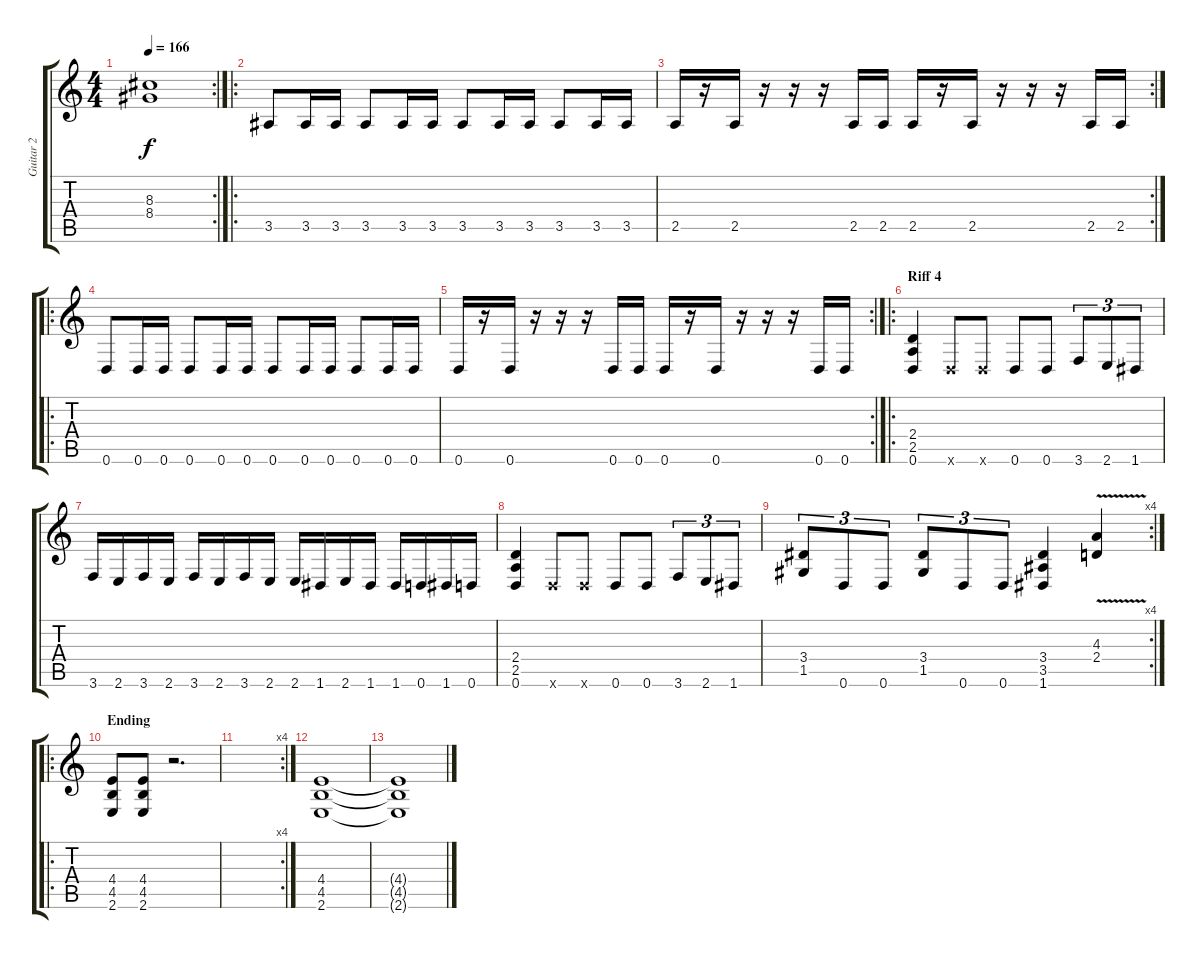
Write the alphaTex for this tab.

\track ("Guitar 2" "Guitar 2") {instrument overdrivenguitar}
\staff {score tabs}
\tuning (D4 A3 F3 C3 G2 D2) {hide}
\rc 2
\ts (4 4)
\tempo 166
\clef g2
\ks c
(8.3{t} 8.4{t}).1{dy f} |
\ro
3.5.8 3.5.16 3.5.16 3.5.8 3.5.16 3.5.16 3.5.8 3.5.16 3.5.16 3.5.8 3.5.16 3.5.16 |
\rc 2
2.5.16 r.16 2.5.16 r.16 r.16 r.16 2.5.16 2.5.16 2.5.16 r.16 2.5.16 r.16 r.16 r.16 2.5.16 2.5.16 |
\ro
0.6.8 0.6.16 0.6.16 0.6.8 0.6.16 0.6.16 0.6.8 0.6.16 0.6.16 0.6.8 0.6.16 0.6.16 |
\rc 2
0.6.16 r.16 0.6.16 r.16 r.16 r.16 0.6.16 0.6.16 0.6.16 r.16 0.6.16 r.16 r.16 r.16 0.6.16 0.6.16 |
\ro
\section ("" "Riff 4")
(2.4 2.5 0.6).4 0.6{x}.8 0.6{x}.8 0.6.8 0.6.8 3.6.8{tu (3 2)} 2.6.8{tu (3 2)} 1.6.8{tu (3 2)} |
3.6.16 2.6.16 3.6.16 2.6.16 3.6.16 2.6.16 3.6.16 2.6.16 2.6.16 1.6.16 2.6.16 1.6.16 1.6.16 0.6.16 1.6.16 0.6.16 |
(2.4 2.5 0.6).4 0.6{x}.8 0.6{x}.8 0.6.8 0.6.8 3.6.8{tu (3 2)} 2.6.8{tu (3 2)} 1.6.8{tu (3 2)} |
\rc 4
(3.4 1.5).8{tu (3 2)} 0.6.8{tu (3 2)} 0.6.8{tu (3 2)} (3.4 1.5).8{tu (3 2)} 0.6.8{tu (3 2)} 0.6.8{tu (3 2)} (3.4 3.5 1.6).4 (4.3{v} 2.4{v}).4 |
\ro
\section ("" "Ending")
(4.4 4.5 2.6).8 (4.4 4.5 2.6).8 r.2{d} |
\rc 4
|
(4.4 4.5 2.6).1 |
(4.4{t} 4.5{t} 2.6{t}).1
